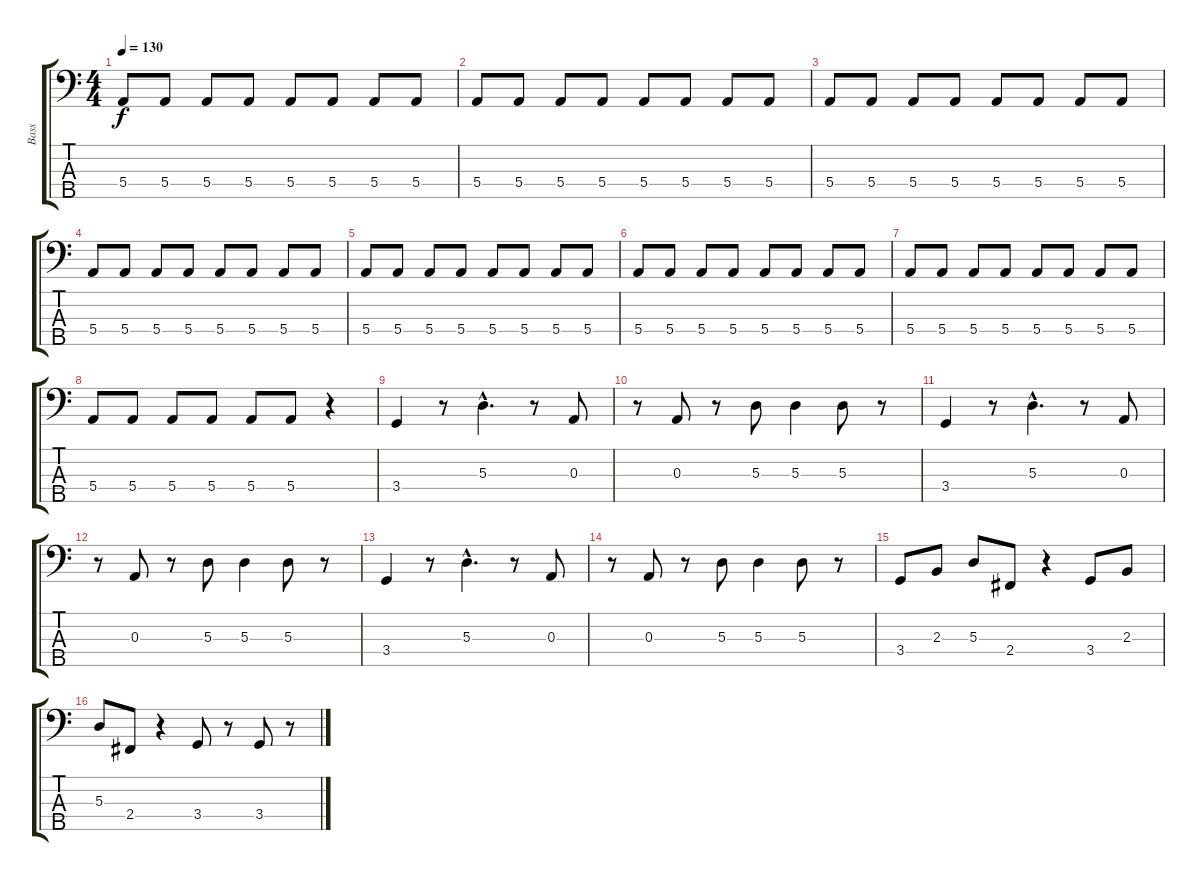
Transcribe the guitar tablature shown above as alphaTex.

\track ("Bass" "Bass") {instrument electricbassfinger}
\staff {score tabs}
\tuning (G2 D2 A1 E1 B0) {hide}
\ts (4 4)
\tempo 130
\clef f4
\ks c
5.4.8{dy f} 5.4.8 5.4.8 5.4.8 5.4.8 5.4.8 5.4.8 5.4.8 |
5.4.8 5.4.8 5.4.8 5.4.8 5.4.8 5.4.8 5.4.8 5.4.8 |
5.4.8 5.4.8 5.4.8 5.4.8 5.4.8 5.4.8 5.4.8 5.4.8 |
5.4.8 5.4.8 5.4.8 5.4.8 5.4.8 5.4.8 5.4.8 5.4.8 |
5.4.8 5.4.8 5.4.8 5.4.8 5.4.8 5.4.8 5.4.8 5.4.8 |
5.4.8 5.4.8 5.4.8 5.4.8 5.4.8 5.4.8 5.4.8 5.4.8 |
5.4.8 5.4.8 5.4.8 5.4.8 5.4.8 5.4.8 5.4.8 5.4.8 |
5.4.8 5.4.8 5.4.8 5.4.8 5.4.8 5.4.8 r.4 |
3.4.4 r.8 5.3{hac}.4{d} r.8 0.3.8 |
r.8 0.3.8 r.8 5.3.8 5.3.4 5.3.8 r.8 |
3.4.4 r.8 5.3{hac}.4{d} r.8 0.3.8 |
r.8 0.3.8 r.8 5.3.8 5.3.4 5.3.8 r.8 |
3.4.4 r.8 5.3{hac}.4{d} r.8 0.3.8 |
r.8 0.3.8 r.8 5.3.8 5.3.4 5.3.8 r.8 |
3.4.8 2.3.8 5.3.8 2.4.8 r.4 3.4.8 2.3.8 |
5.3.8 2.4.8 r.4 3.4.8 r.8 3.4.8 r.8
